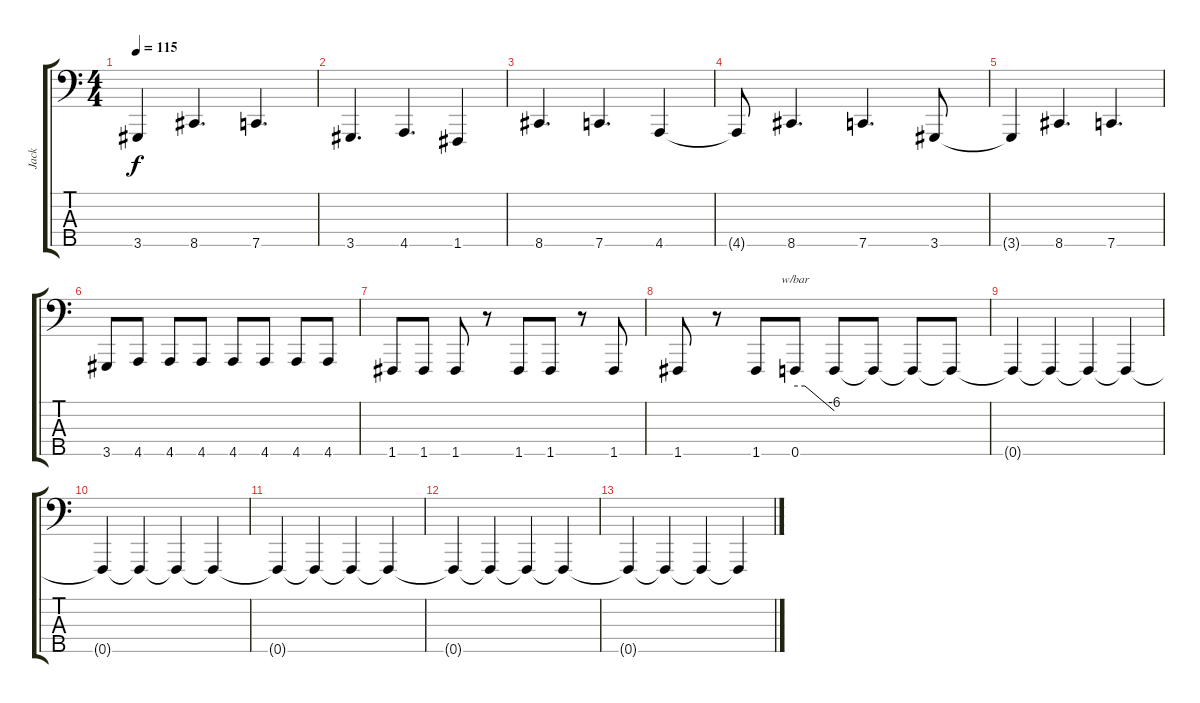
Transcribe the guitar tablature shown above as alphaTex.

\track ("Jack" "Jack") {instrument electricbasspick}
\staff {score tabs}
\tuning (Eb2 Bb1 F1 C1 F0) {hide}
\ts (4 4)
\tempo 115
\clef f4
\ks c
3.5{t}.4{dy f} 8.5.4{d} 7.5.4{d} |
3.5.4{d} 4.5.4{d} 1.5.4 |
8.5.4{d} 7.5.4{d} 4.5.4 |
4.5{t}.8 8.5.4{d} 7.5.4{d} 3.5.8 |
3.5{t}.4 8.5.4{d} 7.5.4{d} |
3.5.8 4.5.8 4.5.8 4.5.8 4.5.8 4.5.8 4.5.8 4.5.8 |
1.5.8 1.5.8 1.5.8 r.8 1.5.8 1.5.8 r.8 1.5.8 |
1.5.8 r.8 1.5.8 0.5.8{tbe (custom default 0 0 15 0 60 -24)} 0.5{t}.8 0.5{t}.8 0.5{t}.8 0.5{t}.8 |
0.5{t}.4 0.5{t}.4 0.5{t}.4 0.5{t}.4 |
0.5{t}.4 0.5{t}.4 0.5{t}.4 0.5{t}.4 |
0.5{t}.4 0.5{t}.4 0.5{t}.4 0.5{t}.4 |
0.5{t}.4 0.5{t}.4 0.5{t}.4 0.5{t}.4 |
0.5{t}.4 0.5{t}.4 0.5{t}.4 0.5{t}.4
